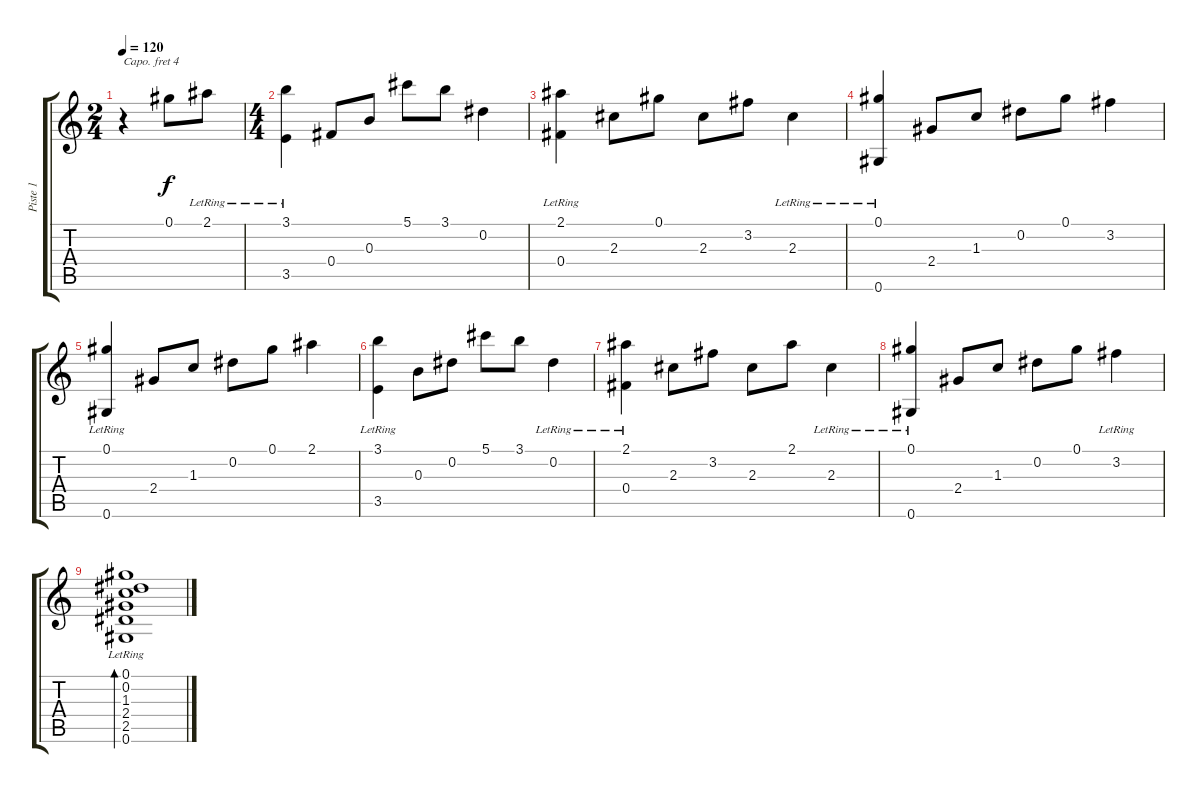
\track ("Piste 1" "Piste 1") {instrument acousticguitarnylon}
\staff {score tabs}
\capo 4
\tuning (E4 B3 G3 D3 A2 E2) {hide}
\ts (2 4)
\tempo 120
\clef g2
\ks c
r.4{dy f instrument acousticguitarnylon} 0.1.8 2.1{lr}.8 |
\ts (4 4)
(3.1{lr} 3.5{lr}).4 0.4.8 0.3.8 5.1.8 3.1.8 0.2.4 |
(2.1{lr} 0.4{lr}).4 2.3.8 0.1.8 2.3.8 3.2.8 2.3{lr}.4 |
(0.1 0.6{lr}).4 2.4.8 1.3.8 0.2.8 0.1.8 3.2.4 |
(0.1 0.6{lr}).4 2.4.8 1.3.8 0.2.8 0.1.8 2.1.4 |
(3.1 3.5{lr}).4 0.3.8 0.2.8 5.1.8 3.1.8 0.2{lr}.4 |
(2.1 0.4{lr}).4 2.3.8 3.2.8 2.3.8 2.1.8 2.3{lr}.4 |
(0.1 0.6{lr}).4 2.4.8 1.3.8 0.2.8 0.1.8 3.2{lr}.4 |
(0.1 0.2 1.3 2.4 2.5 0.6{lr}).1{bd 240}
